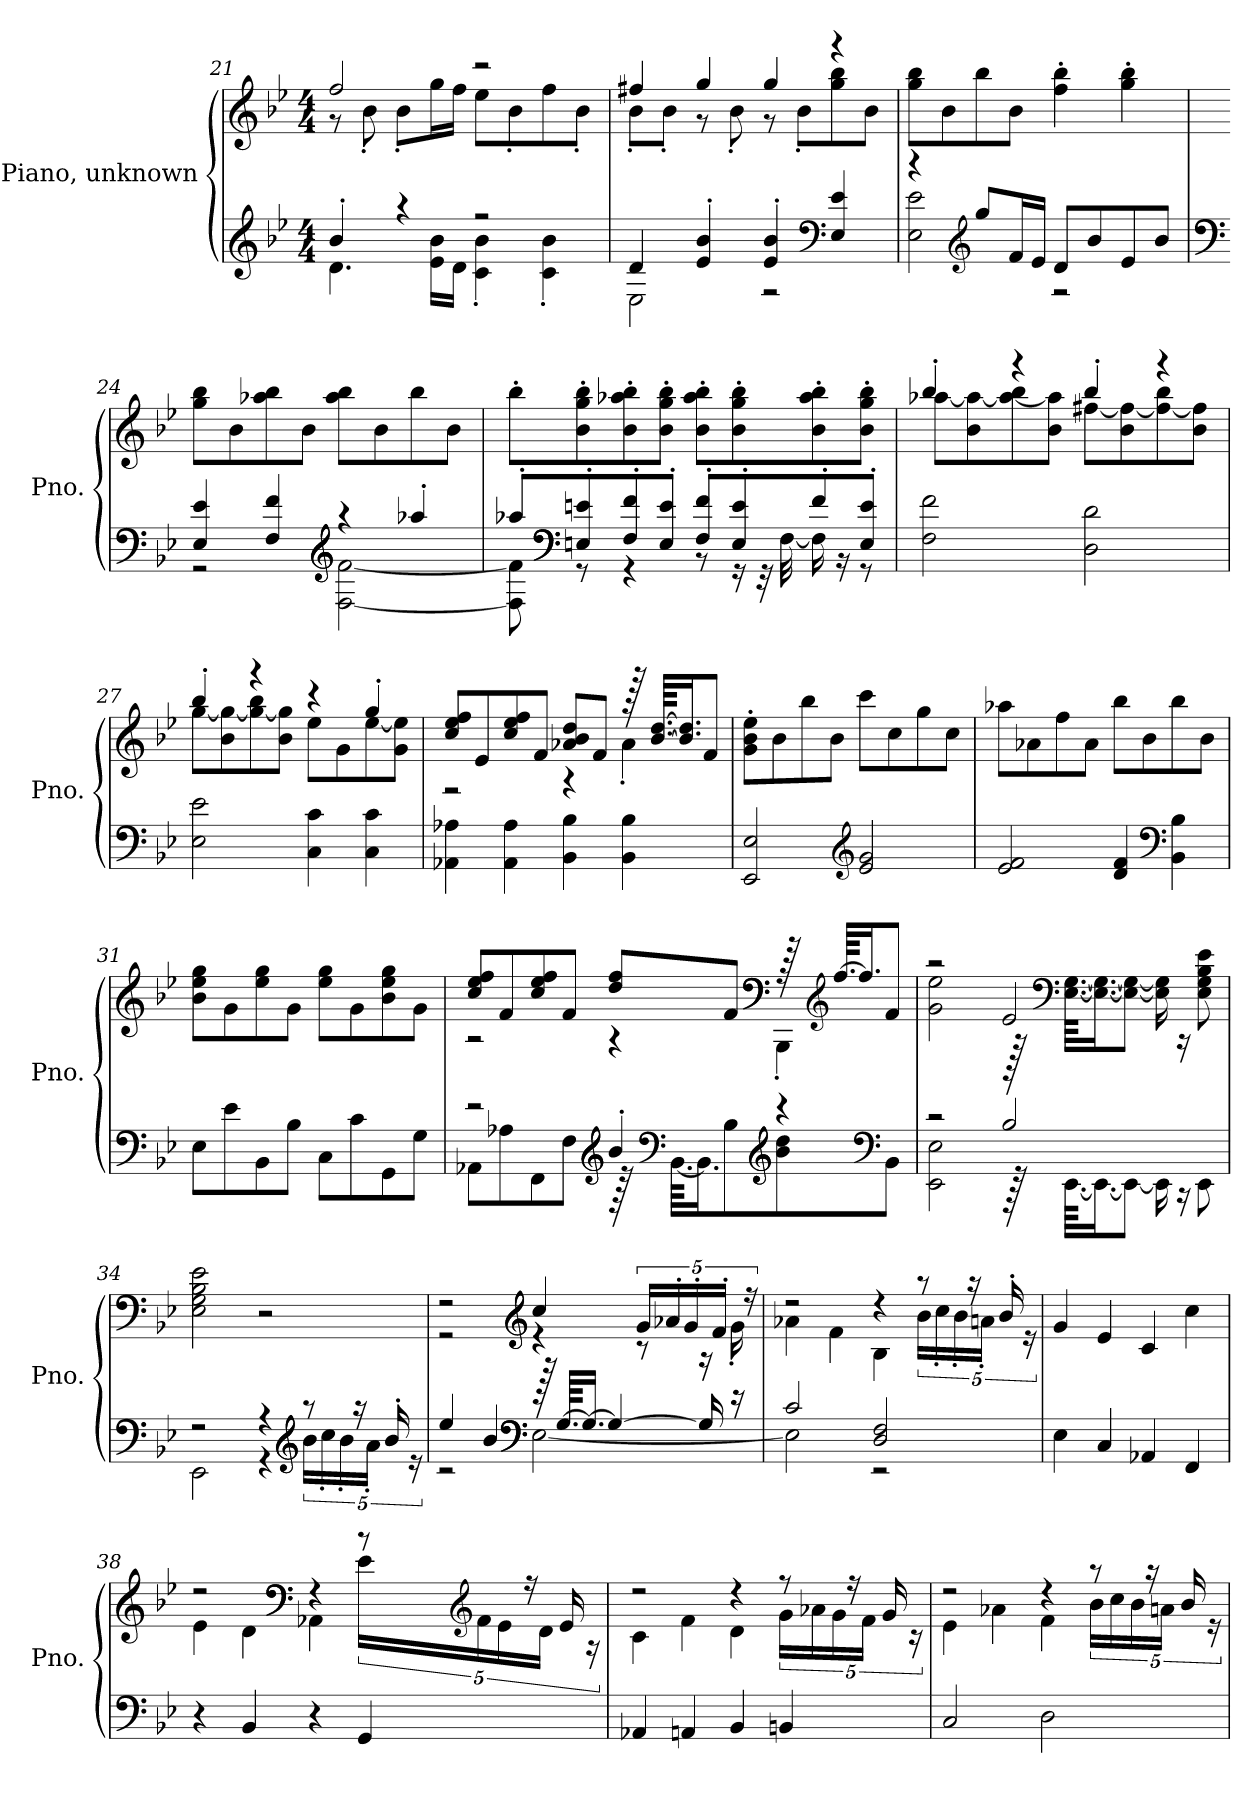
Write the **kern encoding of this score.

**kern	**kern
*part1	*part1
*staff2	*staff1
*I"Piano, unknown	*
*I'Pno.	*
!!LO:LB:g=z
*clefG2	*clefG2
*k[b-e-]	*k[b-e-]
*M4/4	*M4/4
=21	=21
*^	*^
4b-'/	4.d\	2ff/	8r
.	.	.	8b-'\
4r	.	.	8b-'\L
.	16e-\ 16b-\LL	.	16gg\L
.	16d\JJ	.	16ff\JJ
2r	4c\' 4b-\'	2r	8ee-\L
.	.	.	8b-'\
.	4c\' 4b-\'	.	8ff\
.	.	.	8b-'\J
=22	=22	=22	=22
4d/	2E-\	4ff#X/	8b-'\L
.	.	.	8b-'\J
4e-/' 4b-/'	.	4gg/	8r
.	.	.	8b-'\
4e-/' 4b-/'	2r	4gg/	8r
.	.	.	8b-'\L
*clefF4	*	*	*
4E-/ 4e-/	.	4r	8gg\ 8bb-\
.	.	.	8b-\J
*	*	*v	*v
=23	=23	=23
4r	2E-\ 2e-\	8gg\ 8bb-\L
.	.	8b-\
*clefG2	*	*
8gg/L	.	8bb-\
16f/L	.	8b-\J
16e-/JJ	.	.
8d/L	2r	4ff\' 4bb-\'
8b-/	.	.
8e-/	.	4gg\' 4bb-\'
8b-/J	.	.
=24	=24	=24
*clefF4	*	*
4E-/ 4e-/	2r	8gg\ 8bb-\L
.	.	8b-\
4F/ 4f/	.	8aa-X\ 8bb-\
.	.	8b-\J
*clefG2	*	*
4r	[2F\ [2f\	8aa-\ 8bb-\L
.	.	8b-\
4aa-X'/	.	8bb-\
.	.	8b-\J
!!LO:LB:g=z
=25	=25	=25
8aa-X'/L	8F\] 8f\]	8bb-'\L
*clefF4	*	*
8En/' 8en/'	8r	8b-\' 8gg\' 8bb-\'
8F/' 8f/'	4r	8b-\' 8aa-X\' 8bb-\'
8E/' 8e/'J	.	8b-\' 8gg\' 8bb-\'J
8F/' 8f/'L	8r	8b-\' 8aa-\' 8bb-\'L
8E/' 8e/'	16r	8b-\' 8gg\' 8bb-\'
.	32r	.
.	[32F\	.
8f'/	16F\]	8b-\' 8aa-\' 8bb-\'
.	16r	.
8E/' 8e/'J	8r	8b-\' 8gg\' 8bb-\'J
*v	*v	*
=26	=26
*	*^
2F\ 2f\	4bb-'/	[8aa-X\L
.	.	8b-\ 8aa-\_
.	4r	8aa-\_ 8bb-\
.	.	8b-\ 8aa-\]J
2D\ 2d\	4bb-'/	[8ff#X\L
.	.	8b-\ 8ff#\_
.	4r	8ff#\_ 8bb-\
.	.	8b-\ 8ff#\]J
=27	=27	=27
2E-\ 2e-\	4bb-'/	[8gg\L
.	.	8b-\ 8gg\_
.	4r	8gg\_ 8bb-\
.	.	8b-\ 8gg\]J
4C\ 4c\	4r	8ee-\L
.	.	8g\
4C\ 4c\	4gg'/	[8ee-\
.	.	8g\ 8ee-\]J
!!LO:PB:g=z	!!
=28	=28	=28
4AA-X\ 4A-X\	8cc/ 8ee-/ 8ff/L	2r
.	8e-/	.
4AA-\ 4A-\	8cc/ 8ee-/ 8ff/	.
.	8f/J	.
4BB-\ 4B-\	8a-X/ 8b-/ 8dd/L	4r
.	8f/J	.
4BB-\ 4B-\	128r	4a-'\
.	[64.b-/ [64.dd/KKLL	.
.	16.b-/] 16.dd/]J	.
.	8f/J	.
*	*v	*v
=29	=29
2EE-/ 2E-/	8g\' 8b-\' 8ee-\'L
.	8b-\
.	8bb-\
.	8b-\J
*clefG2	*
2e-/ 2g/	8ccc\L
.	8cc\
.	8gg\
.	8cc\J
=30	=30
2e-/ 2f/	8aa-X\L
.	8a-X\
.	8ff\
.	8a-\J
4d/ 4f/	8bb-\L
.	8b-\
*clefF4	*
4BB-\ 4B-\	8bb-\
.	8b-\J
=31	=31
8E-\L	8b-\ 8ee-\ 8gg\L
8e-\	8g\
8BB-\	8ee-\ 8gg\
8B-\J	8g\J
8C\L	8ee-\ 8gg\L
8c\	8g\
8GG\	8b-\ 8ee-\ 8gg\
8G\J	8g\J
!!LO:LB:g=z
=32	=32
*^	*^
2r	8AA-X\L	8cc/ 8ee-/ 8ff/L	2r
.	8A-X\	8f/	.
.	8FF\	8cc/ 8ee-/ 8ff/	.
.	8F\J	8f/J	.
*clefG2	*	*	*
4b-'/	128r	8dd/ 8ff/L	4r
*clefF4	*	*	*
.	[64.BB-\KKLL	.	.
.	16.BB-\J]	.	.
.	8B-\	8f/J	.
*clefG2	*	*clefF4	*
4r	8b-\ 8dd\	128r	4BBB-'\
*	*	*clefG2	*
.	.	[64.ff/KKLL	.
.	.	16.ff/J]	.
*clefF4	*	*	*
.	8BB-\J	8f/J	.
=33	=33	=33	=33
2r	2EE-\ 2E-\	2r	2g\ 2ee-\
2B-/	128r	2e-/	128r
*	*	*clefF4	*
.	[64.EE-\KKLL	.	[64.E-\ [64.G\KKLL
.	16.EE-\J_	.	16.E-\_ 16.G\_J
.	8EE-\J_	.	8E-\_ 8G\_J
.	16EE-\]	.	16E-\] 16G\]
.	16r	.	16r
.	8EE-\	.	8E-\ 8G\ 8B-\ 8e-\
*	*	*v	*v
!!LO:LB:g=z
=34	=34	=34
2r	2EE-\	2E-\ 2G\ 2B-\ 2e-\
4r	4r	2r
*clefG2	*	*
8r	20b-\LL	.
.	20cc'\	.
.	20b-'\	.
16r	.	.
.	20a'\JJ	.
16b-'/	.	.
.	20r	.
=35	=35	=35
*	*	*^
4ee-/	2r	2r	2r
4b-/	.	.	.
*clefF4	*	*clefG2	*
128r	[2E-\	4cc/	4r
[64.G/KKLL	.	.	.
16.G/JJ_	.	.	.
4G/_	.	.	.
.	.	20g/LL	8r
.	.	20a-X'/	.
.	.	20g'/	.
16G/]	.	.	16r
.	.	20f'/JJ	.
16r	.	.	16g'\
.	.	20r	.
=36	=36	=36	=36
2c/	2E-\]	2r	4a-X\
.	.	.	4f\
2D/ 2F/	2r	4r	4B-\
.	.	8r	20b-\LL
.	.	.	20cc'\
.	.	.	20b-'\
.	.	16r	.
.	.	.	20an'\JJ
.	.	16b-'/	.
.	.	.	20r
*v	*v	*	*
*	*v	*v
!!LO:LB:g=z
=37	=37
4E-\	4g/
4C/	4e-/
4AA-X/	4c/
4FF/	4cc\
=38	=38
*	*^
4r	2r	4e-\
4BB-/	.	4d\
*	*clefF4	*
4r	4r	4AA-X\
4GG/	8r	20e-\LL
*	*clefG2	*
.	.	20f\
.	.	20e-\
.	16r	.
.	.	20d\JJ
.	16e-/	.
.	.	20r
=39	=39	=39
4AA-X/	2r	4c\
4AAn/	.	4f\
4BB-/	4r	4d\
4BBn/	8r	20g\LL
.	.	20a-X\
.	.	20g\
.	16r	.
.	.	20f\JJ
.	16g/	.
.	.	20r
!!LO:LB:g=z	!!
=40	=40	=40
2C/	2r	4e-\
.	.	4a-X\
2D\	4r	4f\
.	8r	20b-\LL
.	.	20cc\
.	.	20b-\
.	16r	.
.	.	20an\JJ
.	16b-/	.
.	.	20r
*	*v	*v
=	=
*-	*-
